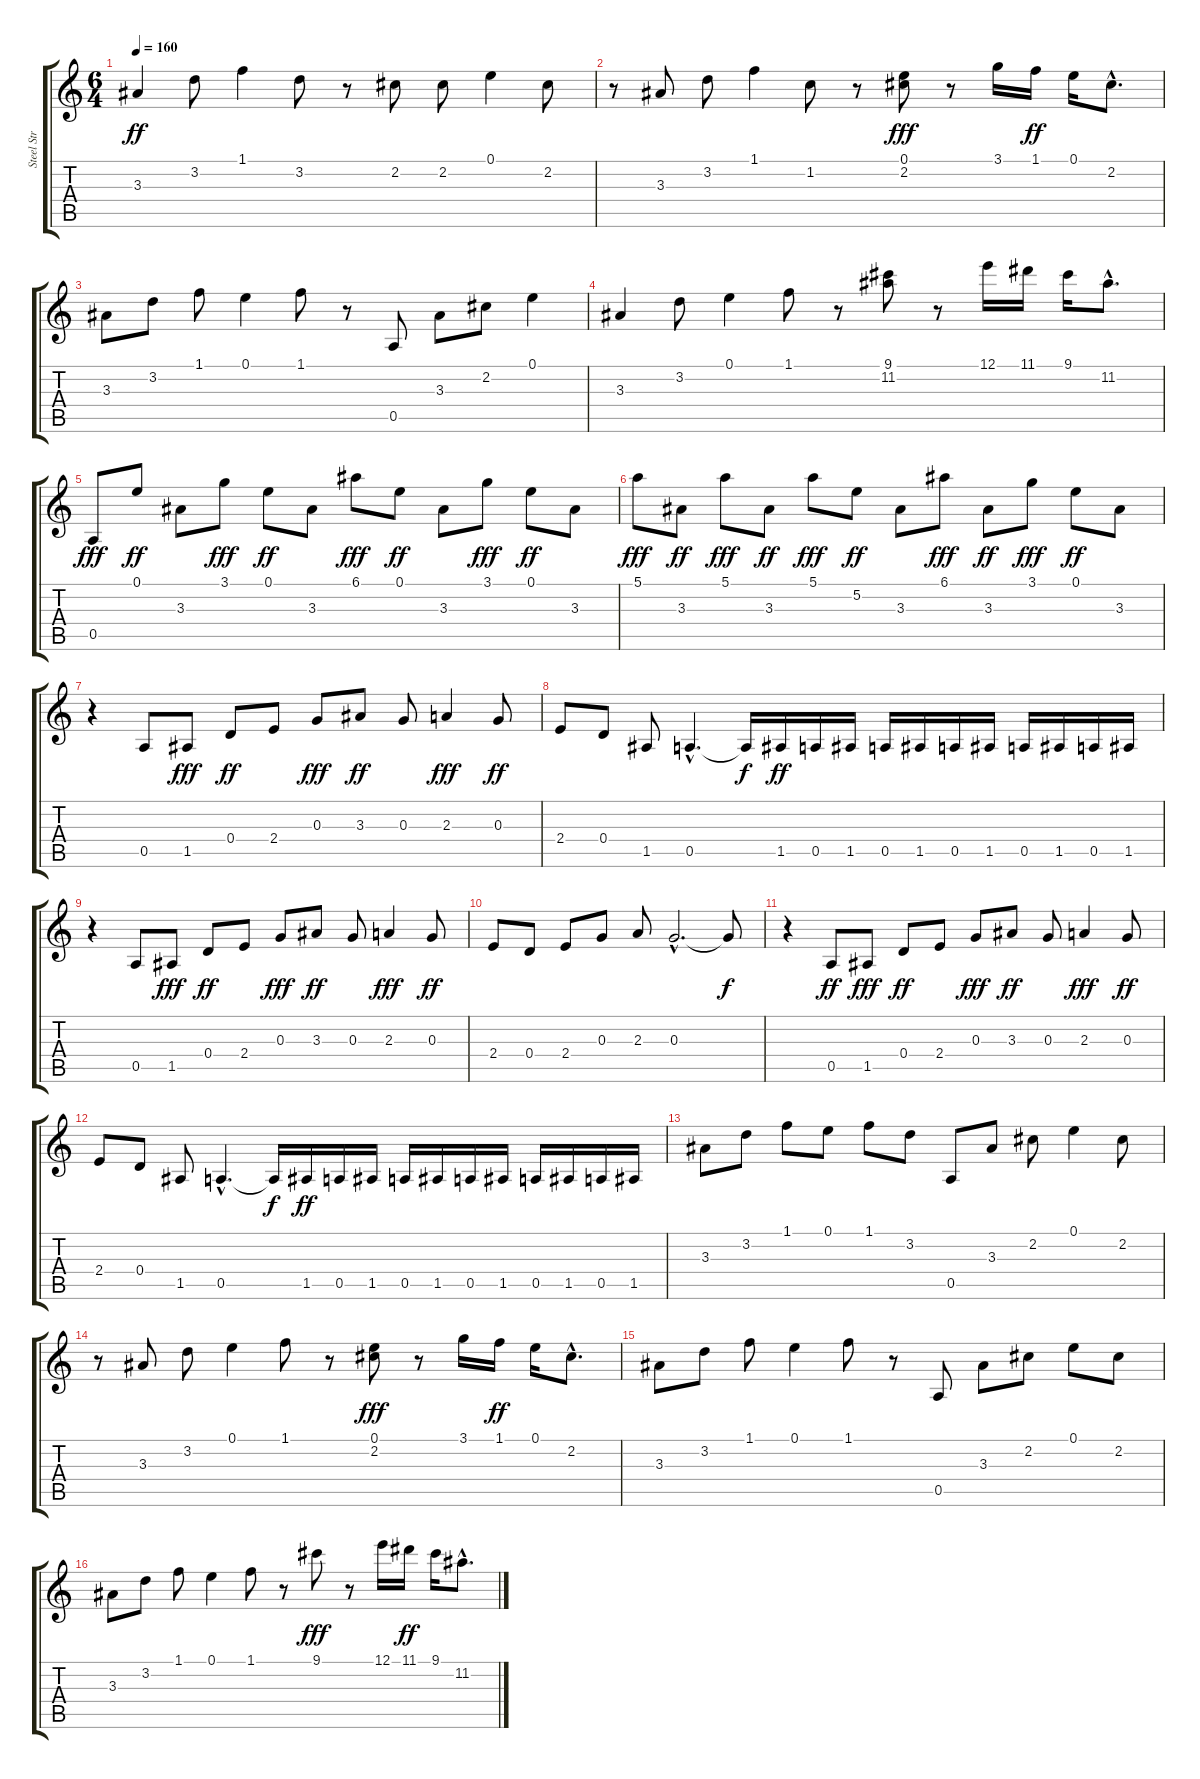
\track ("Steel Str Gtr (Al Di Meola)" "Steel Str ") {instrument acousticguitarsteel}
\staff {score tabs}
\tuning (E4 B3 G3 D3 A2 E2) {hide}
\ts (6 4)
\tempo 160
\clef g2
\ks c
3.3.4{dy ff} 3.2.8 1.1.4 3.2.8 r.8 2.2.8 2.2.8 0.1.4 2.2.8 |
r.8 3.3.8 3.2.8 1.1.4 1.2.8 r.8 (0.1 2.2).8{dy fff} r.8 3.1.16 1.1.16{dy ff} 0.1.16 2.2{hac}.8{d} |
3.3.8 3.2.8 1.1.8 0.1.4 1.1.8 r.8 0.5.8 3.3.8 2.2.8 0.1.4 |
3.3.4 3.2.8 0.1.4 1.1.8 r.8 (9.1 11.2).8 r.8 12.1.16 11.1.16 9.1.16 11.2{hac}.8{d} |
0.5.8{dy fff} 0.1.8{dy ff} 3.3.8 3.1.8{dy fff} 0.1.8{dy ff} 3.3.8 6.1.8{dy fff} 0.1.8{dy ff} 3.3.8 3.1.8{dy fff} 0.1.8{dy ff} 3.3.8 |
5.1.8{dy fff} 3.3.8{dy ff} 5.1.8{dy fff} 3.3.8{dy ff} 5.1.8{dy fff} 5.2.8{dy ff} 3.3.8 6.1.8{dy fff} 3.3.8{dy ff} 3.1.8{dy fff} 0.1.8{dy ff} 3.3.8 |
r.4 0.5.8 1.5.8{dy fff} 0.4.8{dy ff} 2.4.8 0.3.8{dy fff} 3.3.8{dy ff} 0.3.8 2.3.4{dy fff} 0.3.8{dy ff} |
2.4.8 0.4.8 1.5.8 0.5{hac}.4{d} 0.5{t}.16{dy f} 1.5.16{dy ff} 0.5.16 1.5.16 0.5.16 1.5.16 0.5.16 1.5.16 0.5.16 1.5.16 0.5.16 1.5.16 |
r.4 0.5.8 1.5.8{dy fff} 0.4.8{dy ff} 2.4.8 0.3.8{dy fff} 3.3.8{dy ff} 0.3.8 2.3.4{dy fff} 0.3.8{dy ff} |
2.4.8 0.4.8 2.4.8 0.3.8 2.3.8 0.3{hac}.2{d} 0.3{t}.8{dy f} |
r.4 0.5.8{dy ff} 1.5.8{dy fff} 0.4.8{dy ff} 2.4.8 0.3.8{dy fff} 3.3.8{dy ff} 0.3.8 2.3.4{dy fff} 0.3.8{dy ff} |
2.4.8 0.4.8 1.5.8 0.5{hac}.4{d} 0.5{t}.16{dy f} 1.5.16{dy ff} 0.5.16 1.5.16 0.5.16 1.5.16 0.5.16 1.5.16 0.5.16 1.5.16 0.5.16 1.5.16 |
3.3.8 3.2.8 1.1.8 0.1.8 1.1.8 3.2.8 0.5.8 3.3.8 2.2.8 0.1.4 2.2.8 |
r.8 3.3.8 3.2.8 0.1.4 1.1.8 r.8 (0.1 2.2).8{dy fff} r.8 3.1.16 1.1.16{dy ff} 0.1.16 2.2{hac}.8{d} |
3.3.8 3.2.8 1.1.8 0.1.4 1.1.8 r.8 0.5.8 3.3.8 2.2.8 0.1.8 2.2.8 |
3.3.8 3.2.8 1.1.8 0.1.4 1.1.8 r.8 9.1.8{dy fff} r.8 12.1.16 11.1.16{dy ff} 9.1.16 11.2{hac}.8{d}
